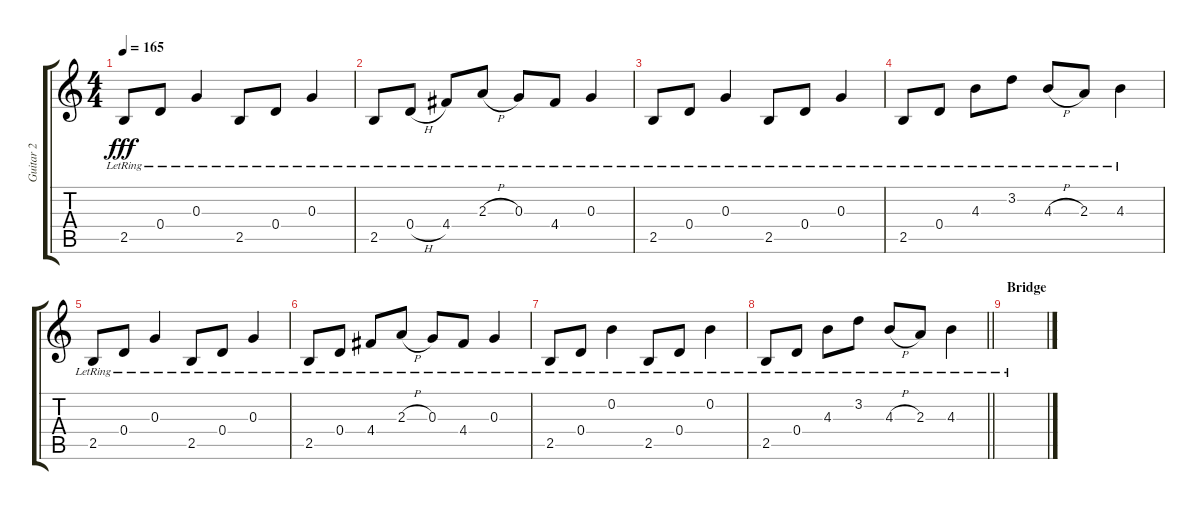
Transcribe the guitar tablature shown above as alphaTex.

\track ("Guitar 2" "Guitar 2") {instrument electricguitarclean}
\staff {score tabs}
\tuning (E4 B3 G3 D3 A2 E2) {hide}
\ts (4 4)
\tempo 165
\clef g2
\ks c
2.5{lr}.8{dy fff} 0.4{lr}.8 0.3{lr}.4 2.5{lr}.8 0.4{lr}.8 0.3{lr}.4 |
2.5{lr}.8 0.4{h lr}.8 4.4{lr}.8 2.3{h lr}.8 0.3{lr}.8 4.4{lr}.8 0.3{lr}.4 |
2.5{lr}.8 0.4{lr}.8 0.3{lr}.4 2.5{lr}.8 0.4{lr}.8 0.3{lr}.4 |
2.5{lr}.8 0.4{lr}.8 4.3{lr}.8 3.2{lr}.8 4.3{h lr}.8 2.3{lr}.8 4.3{lr}.4 |
2.5{lr}.8 0.4{lr}.8 0.3{lr}.4 2.5{lr}.8 0.4{lr}.8 0.3{lr}.4 |
2.5{lr}.8 0.4{lr}.8 4.4{lr}.8 2.3{h lr}.8 0.3{lr}.8 4.4{lr}.8 0.3{lr}.4 |
2.5{lr}.8 0.4{lr}.8 0.2{lr}.4 2.5{lr}.8 0.4{lr}.8 0.2{lr}.4 |
\barLineRight lightlight
2.5{lr}.8 0.4{lr}.8 4.3{lr}.8 3.2{lr}.8 4.3{h lr}.8 2.3{lr}.8 4.3{lr}.4 |
\section ("" "Bridge")
